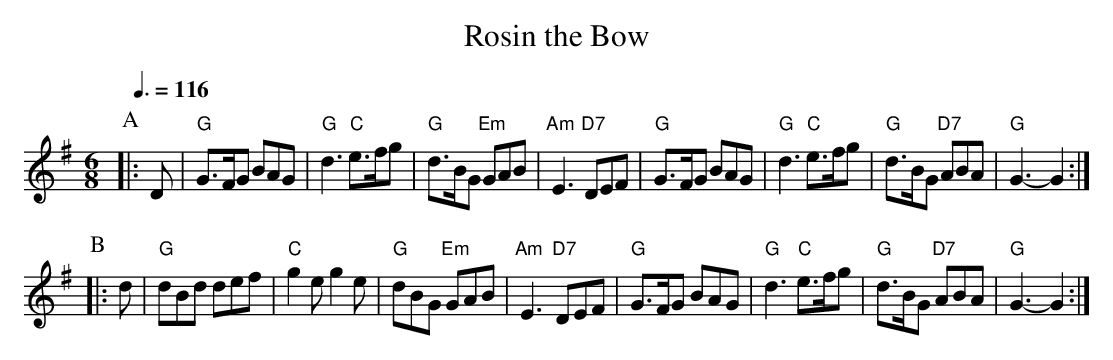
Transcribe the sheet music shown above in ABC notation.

X:1
T:Rosin the Bow
Q:3/8=116
M:6/8
L:1/8
K:G
P:A
|:D | "G"G>FG BAG | "G"d3 "C"e>fg | "G"d>BG "Em"GAB | "Am"E3 "D7"DEF |\
"G"G>FG BAG | "G"d3 "C"e>fg | "G"d>BG "D7"ABA | "G"G3- G2 :|
P:B
|: d | "G"dBd def | "C"g2e g2e | "G"dBG "Em"GAB | "Am"E3 "D7"DEF |\
"G"G>FG BAG | "G"d3 "C"e>fg | "G"d>BG "D7"ABA | "G"G3- G2 :|
